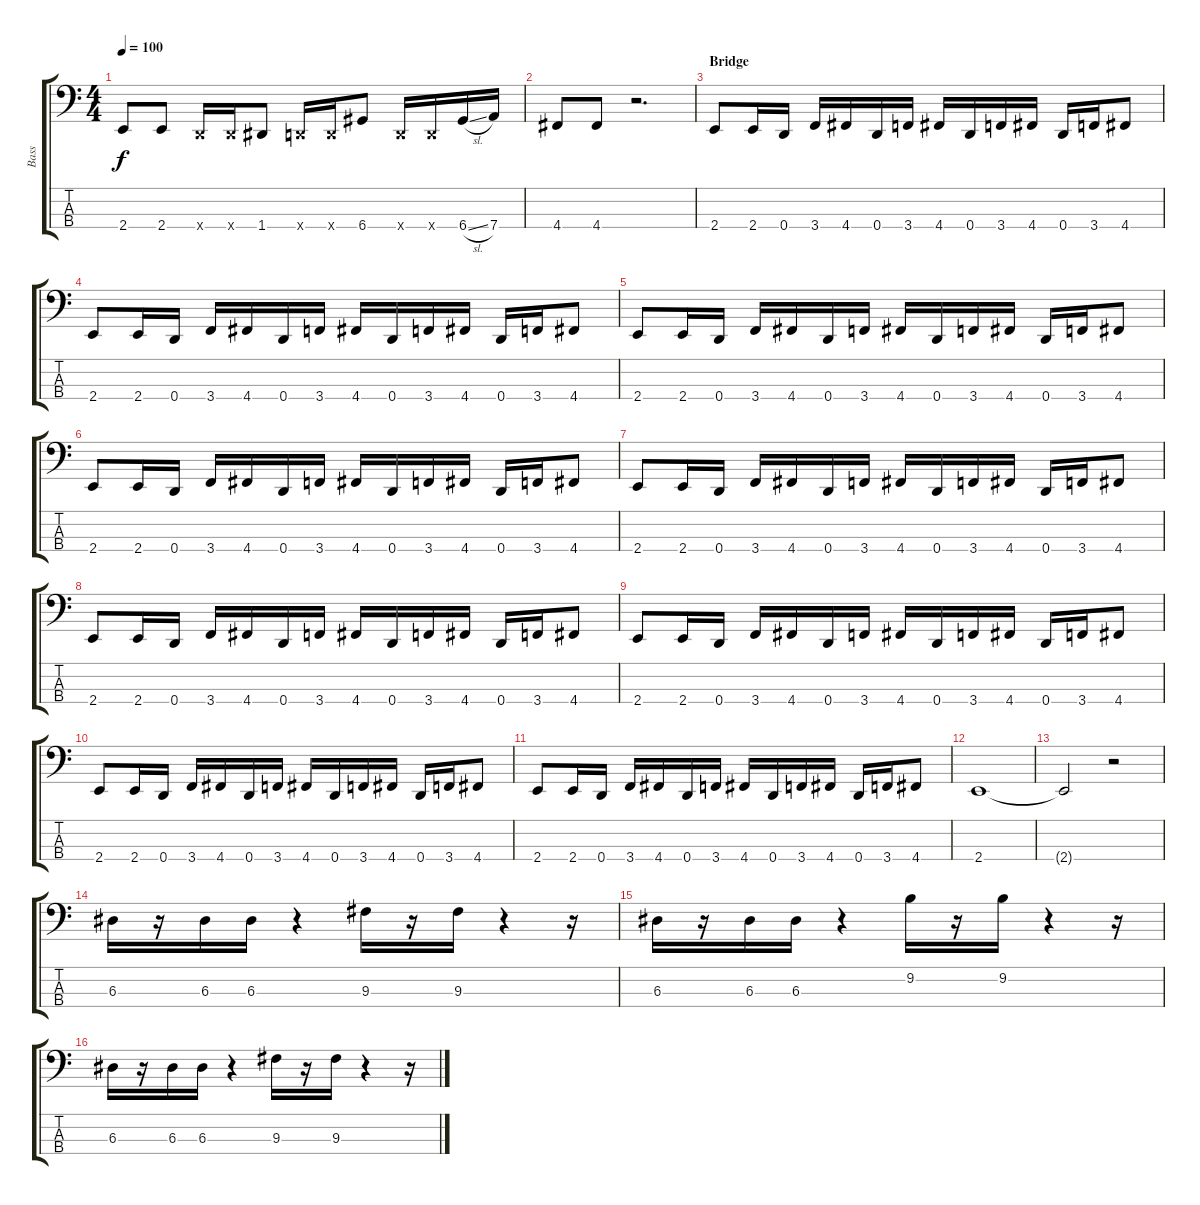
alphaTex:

\track ("Bass" "Bass") {instrument electricbasspick}
\staff {score tabs}
\tuning (G2 D2 A1 D1) {hide}
\ts (4 4)
\tempo 100
\clef f4
\ks c
2.4.8{dy f instrument electricbasspick} 2.4.8 0.4{x}.16 0.4{x}.16 1.4.8 0.4{x}.16 0.4{x}.16 6.4.8 0.4{x}.16 0.4{x}.16 6.4{sl}.16 7.4.16 |
4.4.8 4.4.8 r.2{d} |
\section ("" "Bridge")
2.4.8 2.4.16 0.4.16 3.4.16 4.4.16 0.4.16 3.4.16 4.4.16 0.4.16 3.4.16 4.4.16 0.4.16 3.4.16 4.4.8 |
2.4.8 2.4.16 0.4.16 3.4.16 4.4.16 0.4.16 3.4.16 4.4.16 0.4.16 3.4.16 4.4.16 0.4.16 3.4.16 4.4.8 |
2.4.8 2.4.16 0.4.16 3.4.16 4.4.16 0.4.16 3.4.16 4.4.16 0.4.16 3.4.16 4.4.16 0.4.16 3.4.16 4.4.8 |
2.4.8 2.4.16 0.4.16 3.4.16 4.4.16 0.4.16 3.4.16 4.4.16 0.4.16 3.4.16 4.4.16 0.4.16 3.4.16 4.4.8 |
2.4.8 2.4.16 0.4.16 3.4.16 4.4.16 0.4.16 3.4.16 4.4.16 0.4.16 3.4.16 4.4.16 0.4.16 3.4.16 4.4.8 |
2.4.8 2.4.16 0.4.16 3.4.16 4.4.16 0.4.16 3.4.16 4.4.16 0.4.16 3.4.16 4.4.16 0.4.16 3.4.16 4.4.8 |
2.4.8 2.4.16 0.4.16 3.4.16 4.4.16 0.4.16 3.4.16 4.4.16 0.4.16 3.4.16 4.4.16 0.4.16 3.4.16 4.4.8 |
2.4.8 2.4.16 0.4.16 3.4.16 4.4.16 0.4.16 3.4.16 4.4.16 0.4.16 3.4.16 4.4.16 0.4.16 3.4.16 4.4.8 |
2.4.8 2.4.16 0.4.16 3.4.16 4.4.16 0.4.16 3.4.16 4.4.16 0.4.16 3.4.16 4.4.16 0.4.16 3.4.16 4.4.8 |
2.4.1 |
2.4{t}.2 r.2 |
6.3.16{instrument fretlessbass} r.16 6.3.16 6.3.16 r.4 9.3.16 r.16 9.3.16 r.4 r.16 |
6.3.16 r.16 6.3.16 6.3.16 r.4 9.2.16 r.16 9.2.16 r.4 r.16 |
6.3.16 r.16 6.3.16 6.3.16 r.4 9.3.16 r.16 9.3.16 r.4 r.16
